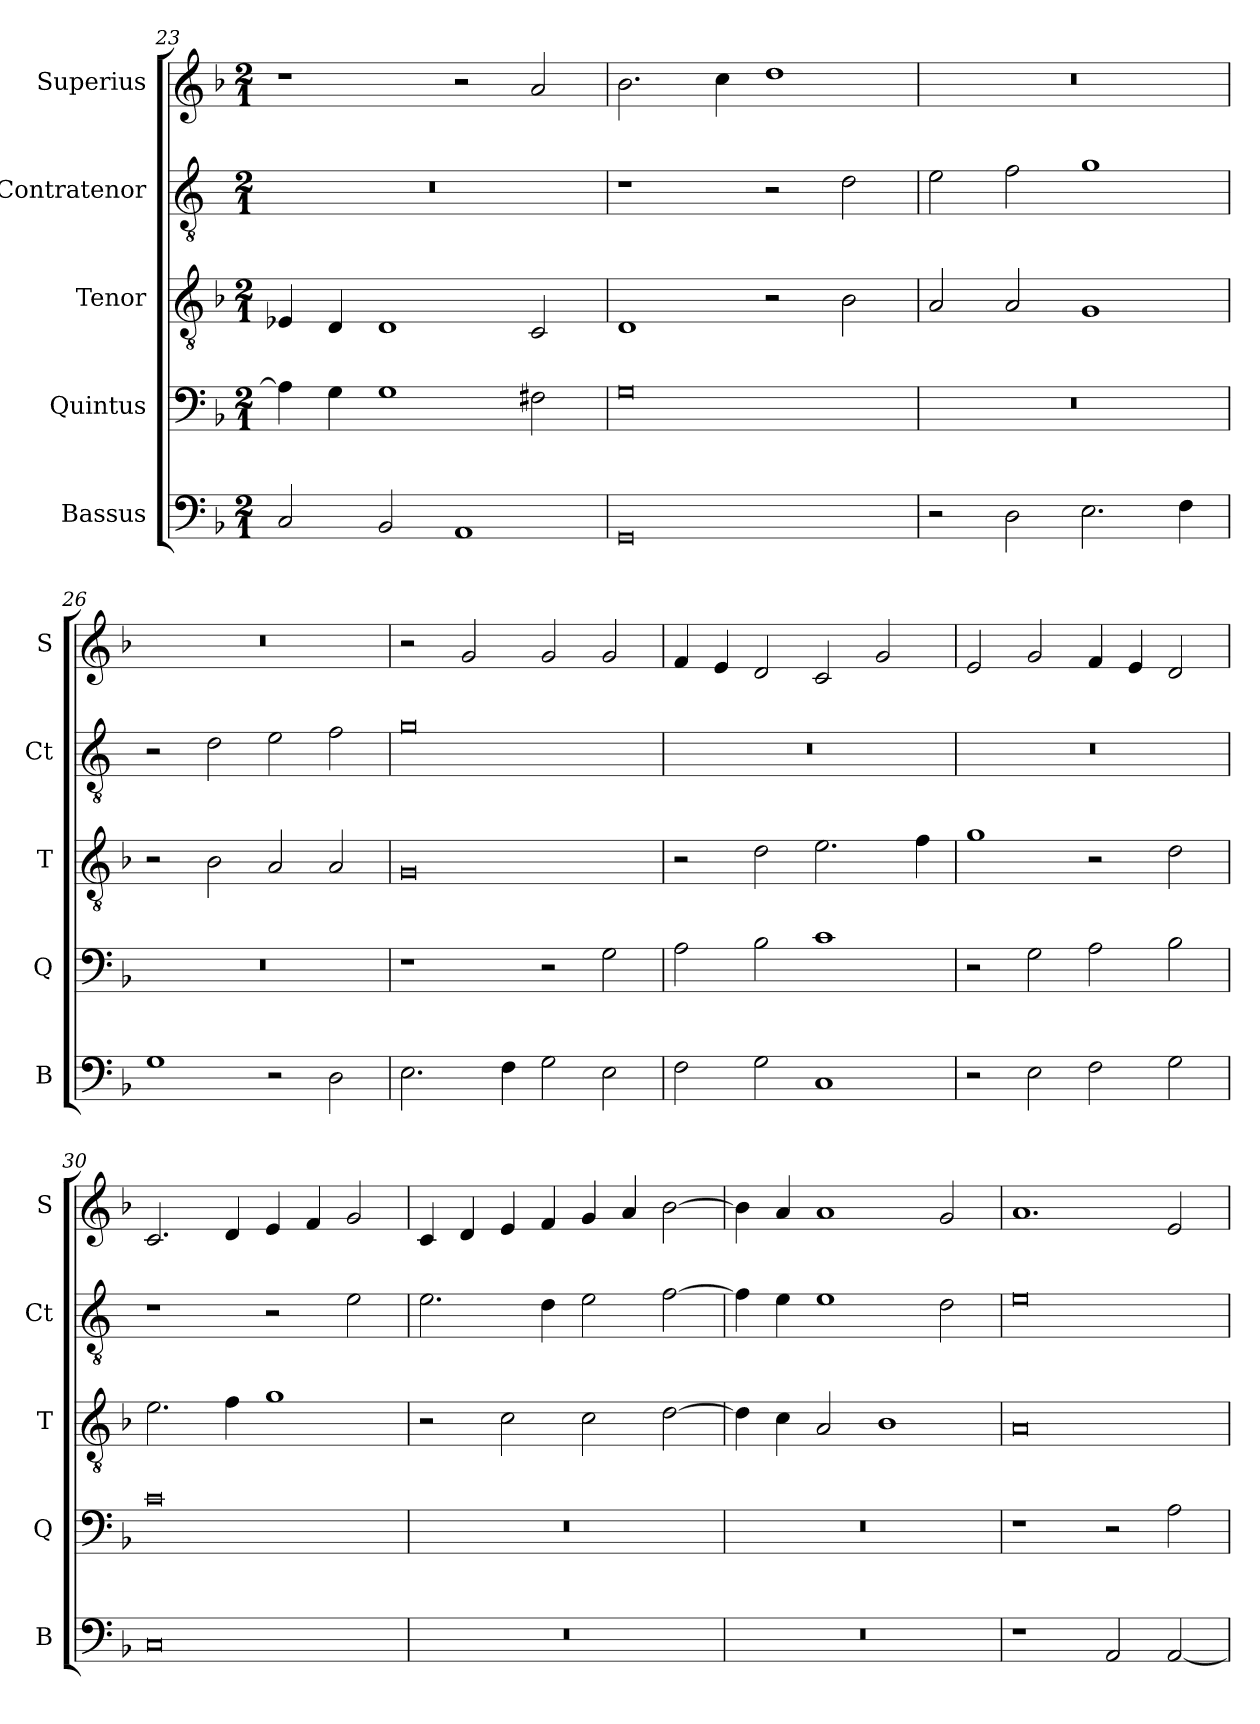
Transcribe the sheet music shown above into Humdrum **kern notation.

**kern	**kern	**kern	**kern	**kern
*part5	*part4	*part3	*part2	*part1
*staff5	*staff4	*staff3	*staff2	*staff1
*I"Bassus	*I"Quintus	*I"Tenor	*I"Contratenor	*I"Superius
*I'B	*I'Q	*I'T	*I'Ct	*I'S
*clefF4	*clefF4	*clefGv2	*clefGv2	*clefG2
*k[b-]	*k[b-]	*k[b-]	*k[]	*k[b-]
*M2/1	*M2/1	*M2/1	*M2/1	*M2/1
=23	=23	=23	=23	=23
2C/	4A\]	4E-X/	0r	1r
.	4G\	4D/	.	.
2BB-/	1G	1D	.	.
1AA	.	.	.	2r
.	2F#X\	2C/	.	2a/
=24	=24	=24	=24	=24
0GG	0G	1D	1r	2.b-\
.	.	.	.	4cc\
.	.	2r	2r	1dd
.	.	2B-\	2d\	.
=25	=25	=25	=25	=25
2r	0r	2A/	2e\	0r
2D\	.	2A/	2f\	.
2.E\	.	1G	1g	.
4F\	.	.	.	.
=26	=26	=26	=26	=26
1G	0r	2r	2r	0r
.	.	2B-\	2d\	.
2r	.	2A/	2e\	.
2D\	.	2A/	2f\	.
=27	=27	=27	=27	=27
2.E\	1r	0G	0g	2r
.	.	.	.	2g/
4F\	.	.	.	.
2G\	2r	.	.	2g/
2E\	2G\	.	.	2g/
=28	=28	=28	=28	=28
2F\	2A\	2r	0r	4f/
.	.	.	.	4e/
2G\	2B-\	2d\	.	2d/
1C	1c	2.e\	.	2c/
.	.	.	.	2g/
.	.	4f\	.	.
=29	=29	=29	=29	=29
2r	2r	1g	0r	2e/
2E\	2G\	.	.	2g/
2F\	2A\	2r	.	4f/
.	.	.	.	4e/
2G\	2B-\	2d\	.	2d/
=30	=30	=30	=30	=30
0C	0c	2.e\	1r	2.c/
.	.	4f\	.	4d/
.	.	1g	2r	4e/
.	.	.	.	4f/
.	.	.	2e\	2g/
=31	=31	=31	=31	=31
0r	0r	2r	2.e\	4c/
.	.	.	.	4d/
.	.	2c\	.	4e/
.	.	.	4d\	4f/
.	.	2c\	2e\	4g/
.	.	.	.	4a/
.	.	[2d\	[2f\	[2b-\
=32	=32	=32	=32	=32
0r	0r	4d\]	4f\]	4b-\]
.	.	4c\	4e\	4a/
.	.	2A/	1e	1a
.	.	1B-	.	.
.	.	.	2d\	2g/
=33	=33	=33	=33	=33
1r	1r	0A	0e	1.a
2AA/	2r	.	.	.
[2AA/	2A\	.	.	2e/
=	=	=	=	=
*-	*-	*-	*-	*-
